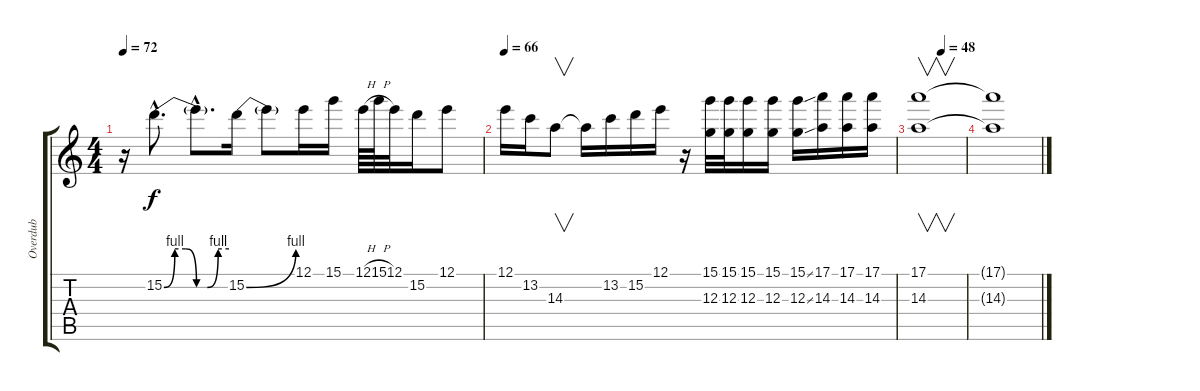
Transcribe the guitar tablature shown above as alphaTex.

\track ("Overdub" "Overdub") {instrument fretlessbass}
\staff {score tabs}
\tuning (E4 B3 G3 D3 A2 E2) {hide}
\ts (4 4)
\tempo 72
\clef g2
\ks c
r.16{dy f} 15.2{be (custom 0 0 10 4 20 4 30 0 40 0 50 4 60 4) hac}.8{d} 15.2{hac t}.8{d} 15.2{be (bend 0 0 60 4)}.16 15.2{t}.8 12.1.16 15.1.16 12.1{h}.64 15.1{h}.64 12.1.32 15.2.16 12.1.8 |
\tempo 66
12.1.16 13.2.16 14.3.8{v} 14.3{t}.16 13.2.16 15.2.16 12.1.16 r.16 (15.1 12.3).32 (15.1 12.3).32 (15.1 12.3).16 (15.1 12.3).16 (15.1{ss} 12.3{ss}).16 (17.1 14.3).16 (17.1 14.3).16 (17.1 14.3).16 |
\tempo (48 0.5)
(17.1 14.3).1{v volume 0} |
(17.1{t} 14.3{t}).1
